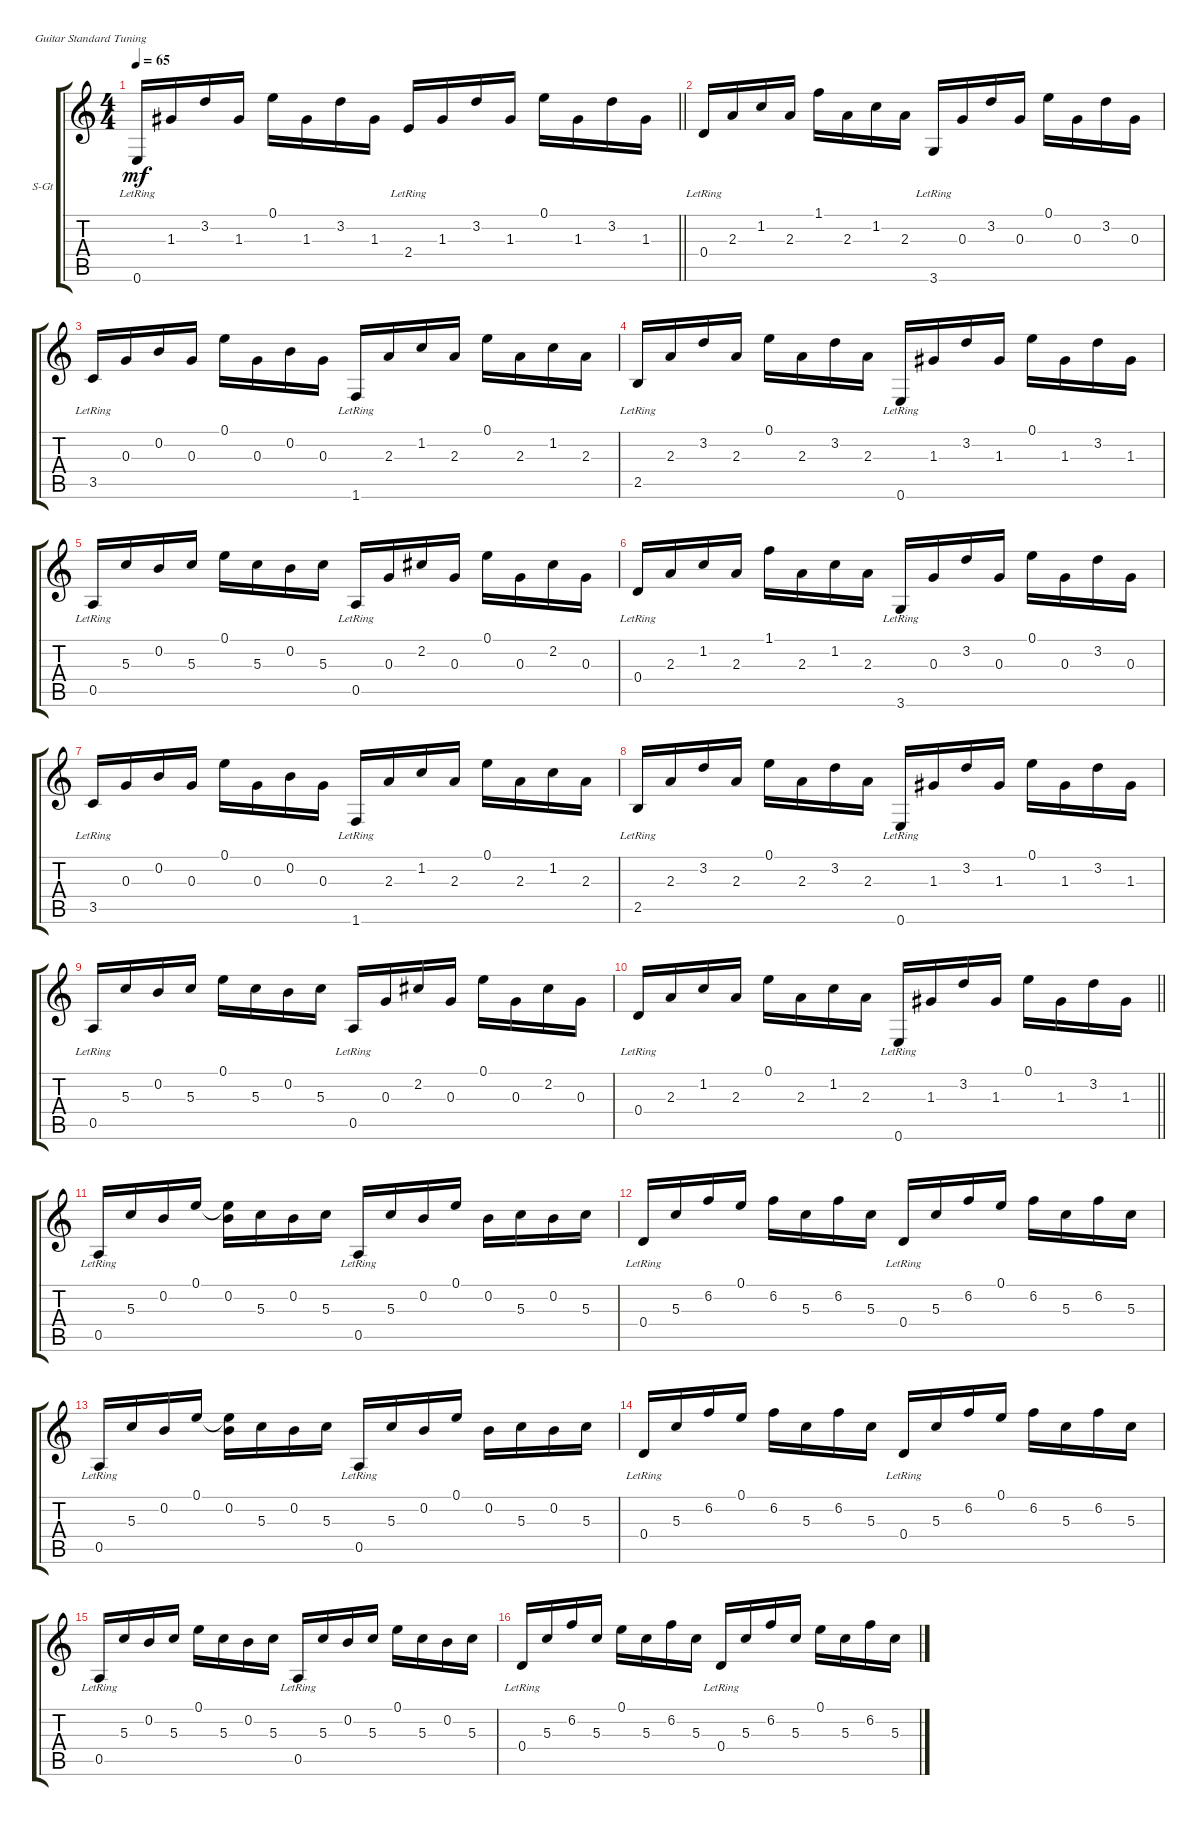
\defaultSystemsLayout 4
\bracketExtendMode groupsimilarinstruments
\firstSystemTrackNameOrientation horizontal
\otherSystemsTrackNameOrientation horizontal
\track ("ГИТАРА" "S-Gt") {instrument acousticguitarsteel}
\staff {score tabs}
\tuning (E4 B3 G3 D3 A2 E2)
\ts (4 4)
\tempo 65
\clef g2
\barLineRight lightlight
\ks aminor
0.6{lr}.16{dy mf} 1.3.16 3.2.16 1.3.16 0.1.16 1.3.16 3.2.16 1.3.16 2.4{lr}.16 1.3.16 3.2.16 1.3.16 0.1.16 1.3.16 3.2.16 1.3.16 |
0.4{lr}.16 2.3.16 1.2.16 2.3.16 1.1.16 2.3.16 1.2.16 2.3.16 3.6{lr}.16 0.3.16 3.2.16 0.3.16 0.1.16 0.3.16 3.2.16 0.3.16 |
3.5{lr}.16 0.3.16 0.2.16 0.3.16 0.1.16 0.3.16 0.2.16 0.3.16 1.6{lr}.16 2.3.16 1.2.16 2.3.16 0.1.16 2.3.16 1.2.16 2.3.16 |
2.5{lr}.16 2.3.16 3.2.16 2.3.16 0.1.16 2.3.16 3.2.16 2.3.16 0.6{lr}.16 1.3.16 3.2.16 1.3.16 0.1.16 1.3.16 3.2.16 1.3.16 |
0.5{lr}.16 5.3.16 0.2.16 5.3.16 0.1.16 5.3.16 0.2.16 5.3.16 0.5{lr}.16 0.3.16 2.2.16 0.3.16 0.1.16 0.3.16 2.2.16 0.3.16 |
0.4{lr}.16 2.3.16 1.2.16 2.3.16 1.1.16 2.3.16 1.2.16 2.3.16 3.6{lr}.16 0.3.16 3.2.16 0.3.16 0.1.16 0.3.16 3.2.16 0.3.16 |
3.5{lr}.16 0.3.16 0.2.16 0.3.16 0.1.16 0.3.16 0.2.16 0.3.16 1.6{lr}.16 2.3.16 1.2.16 2.3.16 0.1.16 2.3.16 1.2.16 2.3.16 |
2.5{lr}.16 2.3.16 3.2.16 2.3.16 0.1.16 2.3.16 3.2.16 2.3.16 0.6{lr}.16 1.3.16 3.2.16 1.3.16 0.1.16 1.3.16 3.2.16 1.3.16 |
0.5{lr}.16 5.3.16 0.2.16 5.3.16 0.1.16 5.3.16 0.2.16 5.3.16 0.5{lr}.16 0.3.16 2.2.16 0.3.16 0.1.16 0.3.16 2.2.16 0.3.16 |
\barLineRight lightlight
0.4{lr}.16 2.3.16 1.2.16 2.3.16 0.1.16 2.3.16 1.2.16 2.3.16 0.6{lr}.16 1.3.16 3.2.16 1.3.16 0.1.16 1.3.16 3.2.16 1.3.16 |
0.5{lr}.16 5.3.16 0.2.16 0.1.16 (0.1{t} 0.2).16 5.3.16 0.2.16 5.3.16 0.5{lr}.16 5.3.16 0.2.16 0.1.16 0.2.16 5.3.16 0.2.16 5.3.16 |
0.4{lr}.16 5.3.16 6.2.16 0.1.16 6.2.16 5.3.16 6.2.16 5.3.16 0.4{lr}.16 5.3.16 6.2.16 0.1.16 6.2.16 5.3.16 6.2.16 5.3.16 |
0.5{lr}.16 5.3.16 0.2.16 0.1.16 (0.1{t} 0.2).16 5.3.16 0.2.16 5.3.16 0.5{lr}.16 5.3.16 0.2.16 0.1.16 0.2.16 5.3.16 0.2.16 5.3.16 |
0.4{lr}.16 5.3.16 6.2.16 0.1.16 6.2.16 5.3.16 6.2.16 5.3.16 0.4{lr}.16 5.3.16 6.2.16 0.1.16 6.2.16 5.3.16 6.2.16 5.3.16 |
0.5{lr}.16 5.3.16 0.2.16 5.3.16 0.1.16 5.3.16 0.2.16 5.3.16 0.5{lr}.16 5.3.16 0.2.16 5.3.16 0.1.16 5.3.16 0.2.16 5.3.16 |
0.4{lr}.16 5.3.16 6.2.16 5.3.16 0.1.16 5.3.16 6.2.16 5.3.16 0.4{lr}.16 5.3.16 6.2.16 5.3.16 0.1.16 5.3.16 6.2.16 5.3.16
